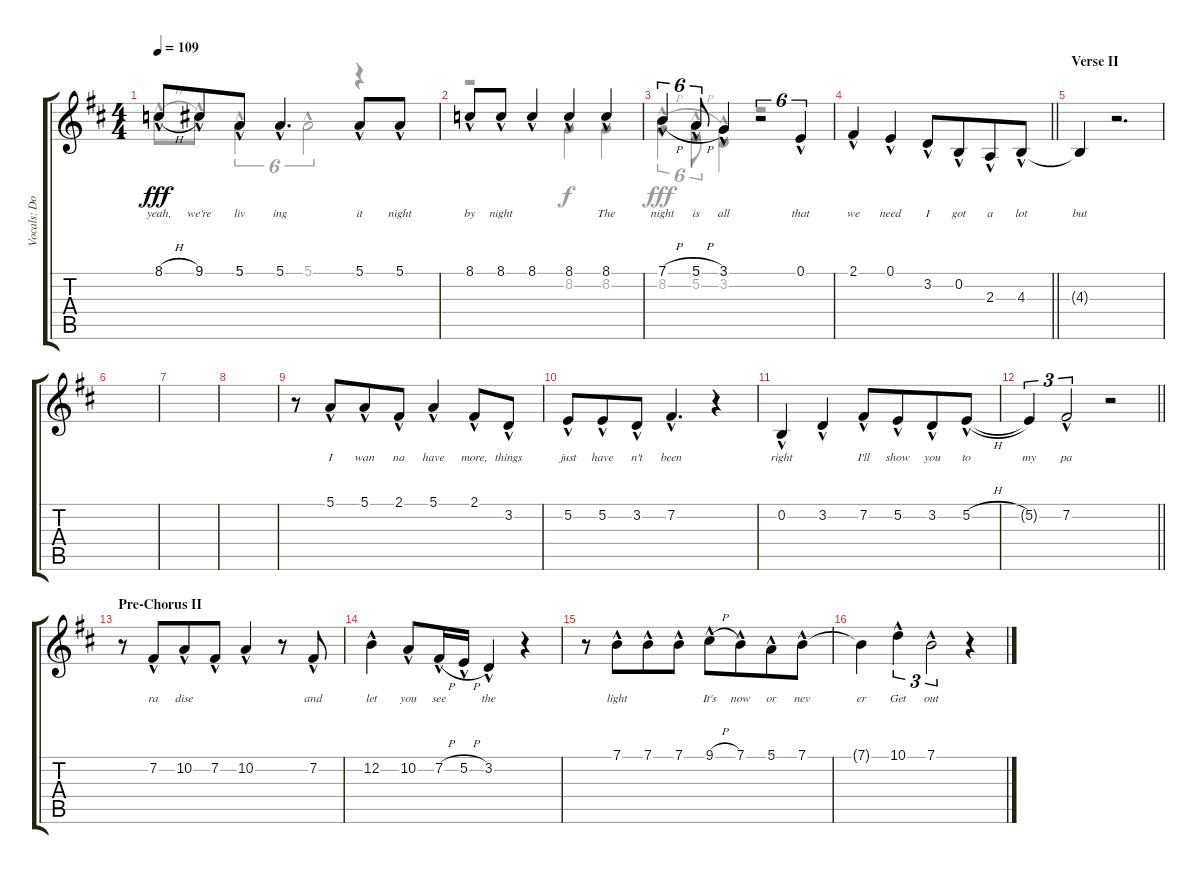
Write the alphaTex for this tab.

\track ("Vocals: Don" "Vocals: Do") {instrument lead2sawtooth}
\staff {score tabs}
\tuning (E4 B3 G3 D3 A2 E2) {hide}
\voice
\ts (4 4)
\tempo 109
\clef g2
\ks d
8.1{h hac}.8{lyrics (0 "yeah,") lyrics (1 "") lyrics (2 "") lyrics (3 "") lyrics (4 "") dy fff} 9.1{hac}.8{lyrics (0 "we're") lyrics (1 "") lyrics (2 "") lyrics (3 "") lyrics (4 "") beam merge} 5.1{hac}.8{lyrics (0 "liv") lyrics (1 "") lyrics (2 "") lyrics (3 "") lyrics (4 "")} 5.1{hac}.4{d lyrics (0 "ing") lyrics (1 "") lyrics (2 "") lyrics (3 "") lyrics (4 "")} 5.1{hac}.8{lyrics (0 "it") lyrics (1 "") lyrics (2 "") lyrics (3 "") lyrics (4 "")} 5.1{hac}.8{lyrics (0 "night") lyrics (1 "") lyrics (2 "") lyrics (3 "") lyrics (4 "")} |
8.1{hac}.8{lyrics (0 "by") lyrics (1 "") lyrics (2 "") lyrics (3 "") lyrics (4 "")} 8.1{hac}.8{lyrics (0 "night") lyrics (1 "") lyrics (2 "") lyrics (3 "") lyrics (4 "")} 8.1{hac}.4{lyrics (0 "") lyrics (1 "") lyrics (2 "") lyrics (3 "") lyrics (4 "")} 8.1{hac}.4{lyrics (0 "") lyrics (1 "") lyrics (2 "") lyrics (3 "") lyrics (4 "")} 8.1{hac}.4{lyrics (0 "The") lyrics (1 "") lyrics (2 "") lyrics (3 "") lyrics (4 "")} |
7.1{h hac}.4{tu (6 4) lyrics (0 "night") lyrics (1 "") lyrics (2 "") lyrics (3 "") lyrics (4 "")} 5.1{h hac}.8{tu (6 4) lyrics (0 "is") lyrics (1 "") lyrics (2 "") lyrics (3 "") lyrics (4 "")} 3.1{hac}.4{lyrics (0 "all") lyrics (1 "") lyrics (2 "") lyrics (3 "") lyrics (4 "")} r.2{tu (6 4)} 0.1{hac}.4{tu (6 4) lyrics (0 "that") lyrics (1 "") lyrics (2 "") lyrics (3 "") lyrics (4 "")} |
\barLineRight lightlight
2.1{hac}.4{lyrics (0 "we") lyrics (1 "") lyrics (2 "") lyrics (3 "") lyrics (4 "")} 0.1{hac}.4{lyrics (0 "need") lyrics (1 "") lyrics (2 "") lyrics (3 "") lyrics (4 "")} 3.2{hac}.8{lyrics (0 "I") lyrics (1 "") lyrics (2 "") lyrics (3 "") lyrics (4 "")} 0.2{hac}.8{lyrics (0 "got") lyrics (1 "") lyrics (2 "") lyrics (3 "") lyrics (4 "") beam merge} 2.3{hac}.8{lyrics (0 "a") lyrics (1 "") lyrics (2 "") lyrics (3 "") lyrics (4 "")} 4.3{hac}.8{lyrics (0 "lot") lyrics (1 "") lyrics (2 "") lyrics (3 "") lyrics (4 "")} |
\section ("" "Verse II")
4.3{t}.4{lyrics (0 "but") lyrics (1 "") lyrics (2 "") lyrics (3 "") lyrics (4 "")} r.2{d} |
|
|
|
r.8 5.1{hac}.8{lyrics (0 "I") lyrics (1 "") lyrics (2 "") lyrics (3 "") lyrics (4 "") beam merge} 5.1{hac}.8{lyrics (0 "wan") lyrics (1 "") lyrics (2 "") lyrics (3 "") lyrics (4 "")} 2.1{hac}.8{lyrics (0 "na") lyrics (1 "") lyrics (2 "") lyrics (3 "") lyrics (4 "")} 5.1{hac}.4{lyrics (0 "have") lyrics (1 "") lyrics (2 "") lyrics (3 "") lyrics (4 "")} 2.1{hac}.8{lyrics (0 "more,") lyrics (1 "") lyrics (2 "") lyrics (3 "") lyrics (4 "")} 3.2{hac}.8{lyrics (0 "things") lyrics (1 "") lyrics (2 "") lyrics (3 "") lyrics (4 "")} |
5.2{hac}.8{lyrics (0 "just") lyrics (1 "") lyrics (2 "") lyrics (3 "") lyrics (4 "")} 5.2{hac}.8{lyrics (0 "have") lyrics (1 "") lyrics (2 "") lyrics (3 "") lyrics (4 "") beam merge} 3.2{hac}.8{lyrics (0 "n't") lyrics (1 "") lyrics (2 "") lyrics (3 "") lyrics (4 "")} 7.2{hac}.4{d lyrics (0 "been") lyrics (1 "") lyrics (2 "") lyrics (3 "") lyrics (4 "")} r.4 |
0.2{hac}.4{lyrics (0 "right") lyrics (1 "") lyrics (2 "") lyrics (3 "") lyrics (4 "")} 3.2{hac}.4{lyrics (0 "") lyrics (1 "") lyrics (2 "") lyrics (3 "") lyrics (4 "")} 7.2{hac}.8{lyrics (0 "I'll") lyrics (1 "") lyrics (2 "") lyrics (3 "") lyrics (4 "")} 5.2{hac}.8{lyrics (0 "show") lyrics (1 "") lyrics (2 "") lyrics (3 "") lyrics (4 "") beam merge} 3.2{hac}.8{lyrics (0 "you") lyrics (1 "") lyrics (2 "") lyrics (3 "") lyrics (4 "")} 5.2{h hac}.8{lyrics (0 "to") lyrics (1 "") lyrics (2 "") lyrics (3 "") lyrics (4 "")} |
\barLineRight lightlight
5.2{t}.4{tu (3 2) lyrics (0 "my") lyrics (1 "") lyrics (2 "") lyrics (3 "") lyrics (4 "")} 7.2{hac}.2{tu (3 2) lyrics (0 "pa") lyrics (1 "") lyrics (2 "") lyrics (3 "") lyrics (4 "")} r.2 |
\section ("" "Pre-Chorus II")
r.8 7.2{hac}.8{lyrics (0 "ra") lyrics (1 "") lyrics (2 "") lyrics (3 "") lyrics (4 "") beam merge} 10.2{hac}.8{lyrics (0 "dise") lyrics (1 "") lyrics (2 "") lyrics (3 "") lyrics (4 "")} 7.2{hac}.8{lyrics (0 "") lyrics (1 "") lyrics (2 "") lyrics (3 "") lyrics (4 "")} 10.2{hac}.4{lyrics (0 "") lyrics (1 "") lyrics (2 "") lyrics (3 "") lyrics (4 "")} r.8 7.2{hac}.8{lyrics (0 "and") lyrics (1 "") lyrics (2 "") lyrics (3 "") lyrics (4 "")} |
12.2{hac}.4{lyrics (0 "let") lyrics (1 "") lyrics (2 "") lyrics (3 "") lyrics (4 "")} 10.2{hac}.8{lyrics (0 "you") lyrics (1 "") lyrics (2 "") lyrics (3 "") lyrics (4 "")} 7.2{h hac}.16{lyrics (0 "see") lyrics (1 "") lyrics (2 "") lyrics (3 "") lyrics (4 "")} 5.2{h hac}.16{lyrics (0 "") lyrics (1 "") lyrics (2 "") lyrics (3 "") lyrics (4 "")} 3.2{hac}.4{lyrics (0 "the") lyrics (1 "") lyrics (2 "") lyrics (3 "") lyrics (4 "")} r.4 |
r.8 7.1{hac}.8{lyrics (0 "light") lyrics (1 "") lyrics (2 "") lyrics (3 "") lyrics (4 "") beam merge} 7.1{hac}.8{lyrics (0 "") lyrics (1 "") lyrics (2 "") lyrics (3 "") lyrics (4 "")} 7.1{hac}.8{lyrics (0 "") lyrics (1 "") lyrics (2 "") lyrics (3 "") lyrics (4 "")} 9.1{h hac}.8{lyrics (0 "It's") lyrics (1 "") lyrics (2 "") lyrics (3 "") lyrics (4 "")} 7.1{hac}.8{lyrics (0 "now") lyrics (1 "") lyrics (2 "") lyrics (3 "") lyrics (4 "") beam merge} 5.1{hac}.8{lyrics (0 "or") lyrics (1 "") lyrics (2 "") lyrics (3 "") lyrics (4 "")} 7.1{hac}.8{lyrics (0 "nev") lyrics (1 "") lyrics (2 "") lyrics (3 "") lyrics (4 "")} |
7.1{t}.4{lyrics (0 "er") lyrics (1 "") lyrics (2 "") lyrics (3 "") lyrics (4 "")} 10.1{hac}.4{tu (3 2) lyrics (0 "Get") lyrics (1 "") lyrics (2 "") lyrics (3 "") lyrics (4 "")} 7.1{hac}.2{tu (3 2) lyrics (0 "out") lyrics (1 "") lyrics (2 "") lyrics (3 "") lyrics (4 "")} r.4
\voice
\clef g2
\ottava regular
\simile none
\ks d
8.1{h hac}.8{dy fff} 9.1{hac}.8 5.1{hac}.4{tu (6 4)} 5.1{hac}.2{tu (6 4)} r.4 |
r.2 8.2.4{dy f} 8.2.4 |
(7.1{h hac} 8.2).4{tu (6 4) dy fff} (5.1{h hac} 5.2).8{tu (6 4)} (3.1{hac} 3.2).4 r.2 |
\barLineRight lightlight
|
|
|
|
|
|
|
|
\barLineRight lightlight
|
|
|
|
